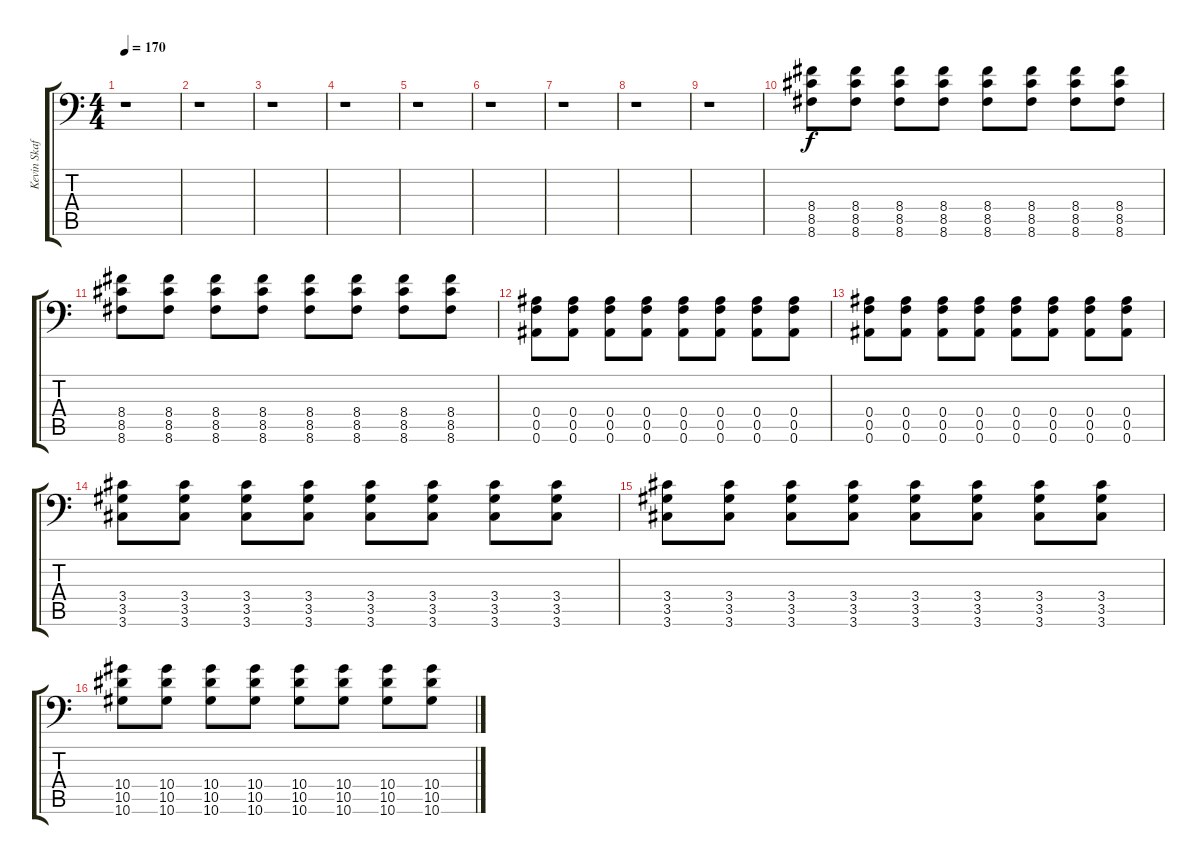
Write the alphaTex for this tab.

\track ("Kevin Skaff - Lead Guitar (Center)" "Kevin Skaf") {instrument distortionguitar}
\staff {score tabs}
\tuning (C4 G3 Eb3 Bb2 F2 Bb1) {hide}
\ts (4 4)
\tempo 170
\clef f4
\ks c
r.1{dy f} |
r.1 |
r.1 |
r.1 |
r.1 |
r.1 |
r.1 |
r.1 |
r.1 |
(8.4 8.5 8.6).8 (8.4 8.5 8.6).8 (8.4 8.5 8.6).8 (8.4 8.5 8.6).8 (8.4 8.5 8.6).8 (8.4 8.5 8.6).8 (8.4 8.5 8.6).8 (8.4 8.5 8.6).8 |
(8.4 8.5 8.6).8 (8.4 8.5 8.6).8 (8.4 8.5 8.6).8 (8.4 8.5 8.6).8 (8.4 8.5 8.6).8 (8.4 8.5 8.6).8 (8.4 8.5 8.6).8 (8.4 8.5 8.6).8 |
(0.4 0.5 0.6).8 (0.4 0.5 0.6).8 (0.4 0.5 0.6).8 (0.4 0.5 0.6).8 (0.4 0.5 0.6).8 (0.4 0.5 0.6).8 (0.4 0.5 0.6).8 (0.4 0.5 0.6).8 |
(0.4 0.5 0.6).8 (0.4 0.5 0.6).8 (0.4 0.5 0.6).8 (0.4 0.5 0.6).8 (0.4 0.5 0.6).8 (0.4 0.5 0.6).8 (0.4 0.5 0.6).8 (0.4 0.5 0.6).8 |
(3.4 3.5 3.6).8 (3.4 3.5 3.6).8 (3.4 3.5 3.6).8 (3.4 3.5 3.6).8 (3.4 3.5 3.6).8 (3.4 3.5 3.6).8 (3.4 3.5 3.6).8 (3.4 3.5 3.6).8 |
(3.4 3.5 3.6).8 (3.4 3.5 3.6).8 (3.4 3.5 3.6).8 (3.4 3.5 3.6).8 (3.4 3.5 3.6).8 (3.4 3.5 3.6).8 (3.4 3.5 3.6).8 (3.4 3.5 3.6).8 |
(10.4 10.5 10.6).8 (10.4 10.5 10.6).8 (10.4 10.5 10.6).8 (10.4 10.5 10.6).8 (10.4 10.5 10.6).8 (10.4 10.5 10.6).8 (10.4 10.5 10.6).8 (10.4 10.5 10.6).8
